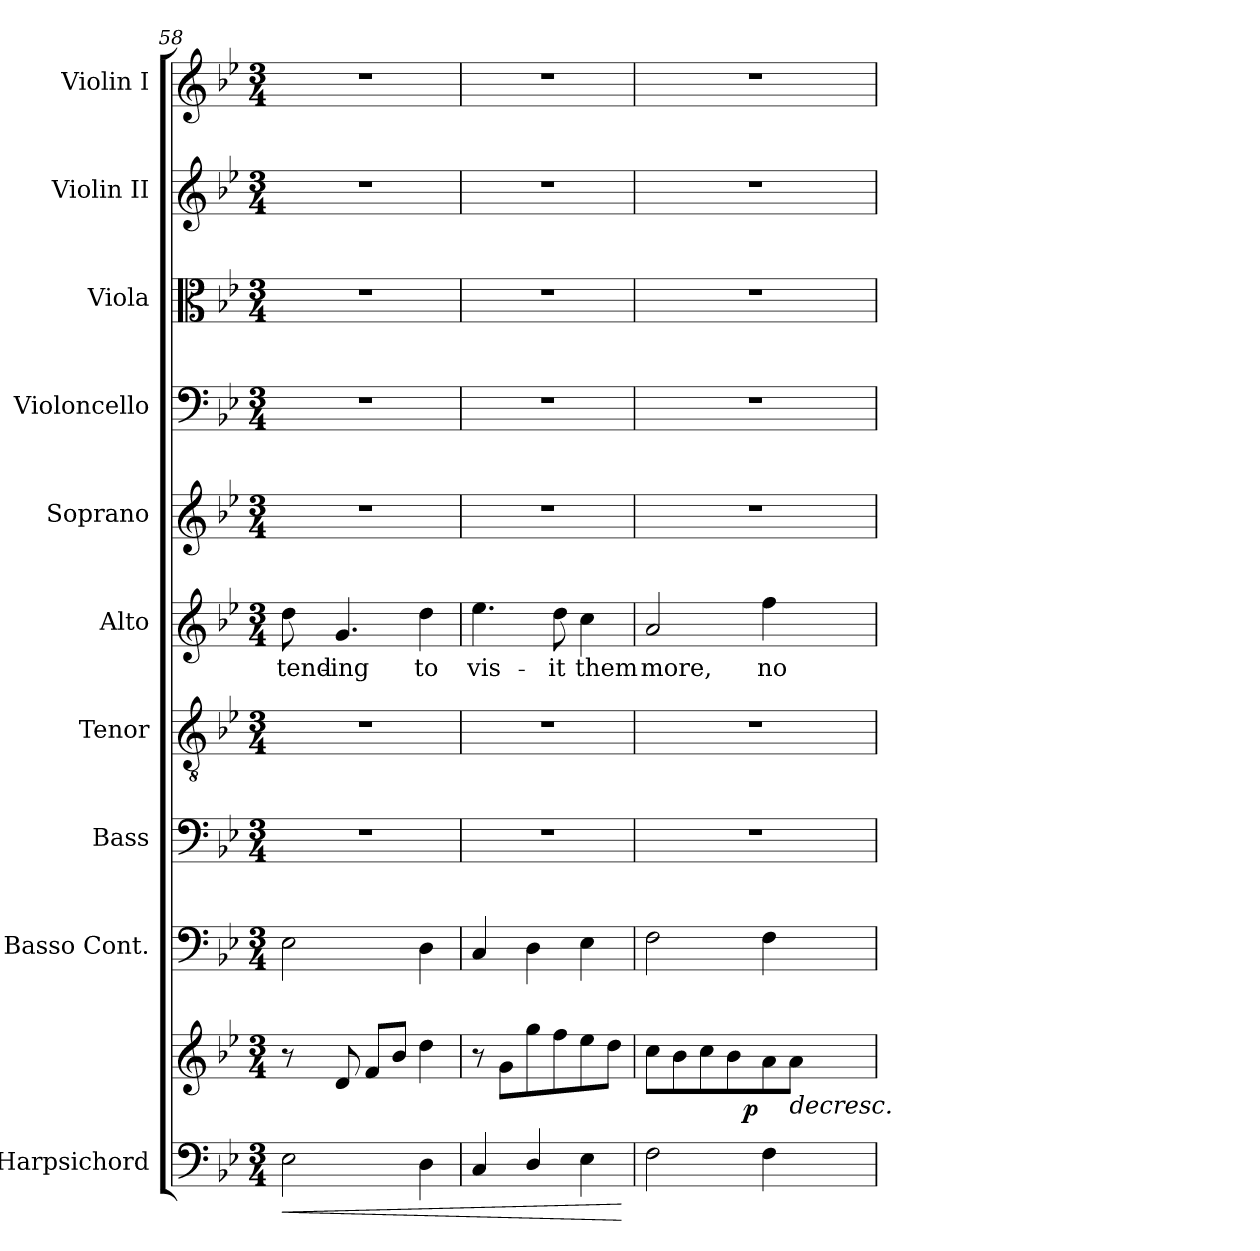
**kern	**kern	**dynam	**kern	**kern	**kern	**kern	**text	**kern	**kern	**kern	**kern	**kern
*part10	*part10	*part10	*part9	*part8	*part7	*part6	*part6	*part5	*part4	*part3	*part2	*part1
*staff11	*staff10	*staff10/11	*staff9	*staff8	*staff7	*staff6	*staff6	*staff5	*staff4	*staff3	*staff2	*staff1
*I"Harpsichord	*	*	*I"Basso Cont.	*I"Bass	*I"Tenor	*I"Alto	*	*I"Soprano	*I"Violoncello	*I"Viola	*I"Violin II	*I"Violin I
*I'Hpsd.	*	*	*	*I'B.	*I'T.	*I'A.	*	*I'S.	*I'Vc.	*	*	*
*clefF4	*clefG2	*	*clefF4	*clefF4	*clefGv2	*clefG2	*	*clefG2	*clefF4	*clefC3	*clefG2	*clefG2
*	*	*	*	*	*ITrd7c12	*	*	*	*	*	*	*
*k[b-e-]	*k[b-e-]	*	*k[b-e-]	*k[b-e-]	*k[b-e-]	*k[b-e-]	*	*k[b-e-]	*k[b-e-]	*k[b-e-]	*k[b-e-]	*k[b-e-]
*B-:	*B-:	*	*B-:	*B-:	*B-:	*B-:	*	*B-:	*B-:	*B-:	*B-:	*B-:
*M3/4	*M3/4	*	*M3/4	*M3/4	*M3/4	*M3/4	*	*M3/4	*M3/4	*M3/4	*M3/4	*M3/4
=58	=58	=58	=58	=58	=58	=58	=58	=58	=58	=58	=58	=58
!	!	!LO:HP:b=2	!	!LO:N:vis=1	!LO:N:vis=1	!	!	!	!	!	!	!
!	!	!	!	!	!	!	!LO:LY:b:color=#000000	!LO:N:vis=1	!LO:N:vis=1	!LO:N:vis=1	!LO:N:vis=1	!LO:N:vis=1
2E-i\	8r	<	2E-i\	2.r	2.r	8ddi\	-tend-	2.r	2.r	2.r	2.r	2.r
!	!	!	!	!	!	!	!LO:LY:b:color=#000000	!	!	!	!	!
.	8di/	.	.	.	.	4.gi/	-ing	.	.	.	.	.
.	8fi/L	.	.	.	.	.	.	.	.	.	.	.
.	8b-i/J	.	.	.	.	.	.	.	.	.	.	.
!	!	!	!	!	!	!	!LO:LY:b:color=#000000	!	!	!	!	!
4Di\	4ddi\	.	4Di\	.	.	4ddi\	to	.	.	.	.	.
=59	=59	=59	=59	=59	=59	=59	=59	=59	=59	=59	=59	=59
!	!	!	!	!LO:N:vis=1	!LO:N:vis=1	!	!	!	!	!	!	!
!	!	!	!	!	!	!	!LO:LY:b:color=#000000	!LO:N:vis=1	!LO:N:vis=1	!LO:N:vis=1	!LO:N:vis=1	!LO:N:vis=1
4Ci/	8r	.	4Ci/	2.r	2.r	4.ee-i\	vis-	2.r	2.r	2.r	2.r	2.r
.	8gi\L	.	.	.	.	.	.	.	.	.	.	.
4Di/	8ggi\	.	4Di\	.	.	.	.	.	.	.	.	.
!	!	!	!	!	!	!	!LO:LY:b:color=#000000	!	!	!	!	!
.	8ffi\	.	.	.	.	8ddi\	-it	.	.	.	.	.
!	!	!	!	!	!	!	!LO:LY:b:color=#000000	!	!	!	!	!
4E-i\	8ee-i\	.	4E-i\	.	.	4cci\	them	.	.	.	.	.
.	8ddi\J	.	.	.	.	.	.	.	.	.	.	.
.	.	[	.	.	.	.	.	.	.	.	.	.
!!LO:LB:g=z
=60	=60	=60	=60	=60	=60	=60	=60	=60	=60	=60	=60	=60
!	!	!	!	!LO:N:vis=1	!LO:N:vis=1	!	!	!	!	!	!	!
!	!	!	!	!	!	!	!LO:LY:b:color=#000000	!LO:N:vis=1	!LO:N:vis=1	!LO:N:vis=1	!LO:N:vis=1	!LO:N:vis=1
*^	*	*	*	*	*	*	*	*	*	*	*	*
2Fi\	4ryy	8cci\L	.	2Fi\	2.r	2.r	2ai/	more,	2.r	2.r	2.r	2.r	2.r
.	.	8b-i\	.	.	.	.	.	.	.	.	.	.	.
.	8ryy	8cci\	.	.	.	.	.	.	.	.	.	.	.
.	32..ryy	8b-i\	.	.	.	.	.	.	.	.	.	.	.
.	4ryy	.	p	.	.	.	.	.	.	.	.	.	.
!	!	!	!	!	!	!	!	!LO:LY:b:color=#000000	!	!	!	!	!
4Fi\	.	8ai\	]	4Fi\	.	.	4ffi\	no	.	.	.	.	.
!	!	!	!LO:HP:b	!	!	!	!	!	!	!	!	!	!
.	.	8ai\J	>	.	.	.	.	.	.	.	.	.	.
.	16ryy	.	.	.	.	.	.	.	.	.	.	.	.
.	128ryy	.	.	.	.	.	.	.	.	.	.	.	.
*v	*v	*	*	*	*	*	*	*	*	*	*	*	*
=	=	=	=	=	=	=	=	=	=	=	=	=
*-	*-	*-	*-	*-	*-	*-	*-	*-	*-	*-	*-	*-
